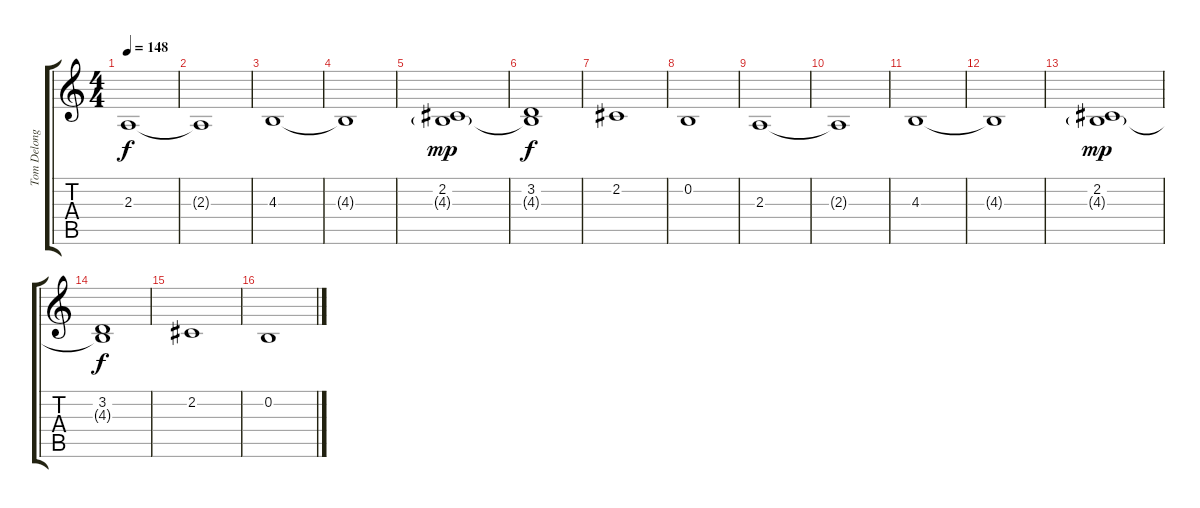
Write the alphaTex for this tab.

\track ("Tom Delonge - Vocals" "Tom Delong") {instrument altosax}
\staff {score tabs}
\tuning (E4 B3 G3 D3 A2 E2) {hide}
\ts (4 4)
\tempo 148
\clef g2
\ks c
2.3.1{dy f} |
2.3{t}.1 |
4.3.1 |
4.3{t}.1 |
(2.2 4.3{g}).1{dy mp} |
(3.2 4.3{t}).1{dy f} |
2.2.1 |
0.2.1 |
2.3.1 |
2.3{t}.1 |
4.3.1 |
4.3{t}.1 |
(2.2 4.3{g}).1{dy mp} |
(3.2 4.3{t}).1{dy f} |
2.2.1 |
0.2.1
